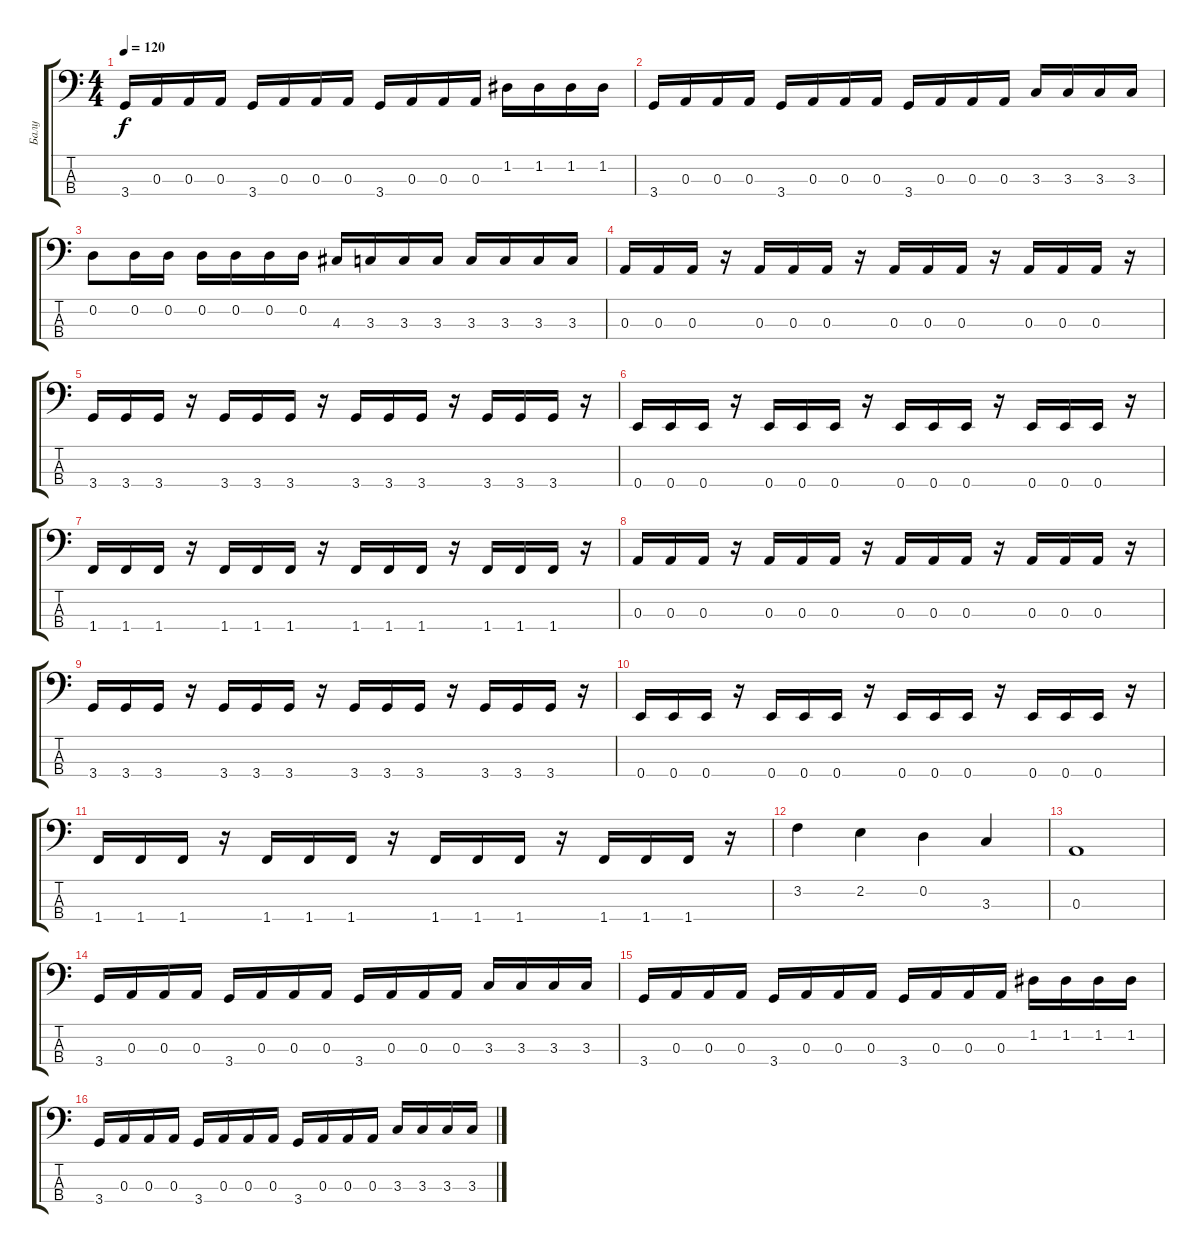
\track ("Балу" "Балу") {instrument electricbassfinger}
\staff {score tabs}
\tuning (G2 D2 A1 E1) {hide}
\ts (4 4)
\tempo 120
\clef f4
\ks c
3.4.16{dy f} 0.3.16 0.3.16 0.3.16 3.4.16 0.3.16 0.3.16 0.3.16 3.4.16 0.3.16 0.3.16 0.3.16 1.2.16 1.2.16 1.2.16 1.2.16 |
3.4.16 0.3.16 0.3.16 0.3.16 3.4.16 0.3.16 0.3.16 0.3.16 3.4.16 0.3.16 0.3.16 0.3.16 3.3.16 3.3.16 3.3.16 3.3.16 |
0.2.8 0.2.16 0.2.16 0.2.16 0.2.16 0.2.16 0.2.16 4.3.16 3.3.16 3.3.16 3.3.16 3.3.16 3.3.16 3.3.16 3.3.16 |
0.3.16 0.3.16 0.3.16 r.16 0.3.16 0.3.16 0.3.16 r.16 0.3.16 0.3.16 0.3.16 r.16 0.3.16 0.3.16 0.3.16 r.16 |
3.4.16 3.4.16 3.4.16 r.16 3.4.16 3.4.16 3.4.16 r.16 3.4.16 3.4.16 3.4.16 r.16 3.4.16 3.4.16 3.4.16 r.16 |
0.4.16 0.4.16 0.4.16 r.16 0.4.16 0.4.16 0.4.16 r.16 0.4.16 0.4.16 0.4.16 r.16 0.4.16 0.4.16 0.4.16 r.16 |
1.4.16 1.4.16 1.4.16 r.16 1.4.16 1.4.16 1.4.16 r.16 1.4.16 1.4.16 1.4.16 r.16 1.4.16 1.4.16 1.4.16 r.16 |
0.3.16 0.3.16 0.3.16 r.16 0.3.16 0.3.16 0.3.16 r.16 0.3.16 0.3.16 0.3.16 r.16 0.3.16 0.3.16 0.3.16 r.16 |
3.4.16 3.4.16 3.4.16 r.16 3.4.16 3.4.16 3.4.16 r.16 3.4.16 3.4.16 3.4.16 r.16 3.4.16 3.4.16 3.4.16 r.16 |
0.4.16 0.4.16 0.4.16 r.16 0.4.16 0.4.16 0.4.16 r.16 0.4.16 0.4.16 0.4.16 r.16 0.4.16 0.4.16 0.4.16 r.16 |
1.4.16 1.4.16 1.4.16 r.16 1.4.16 1.4.16 1.4.16 r.16 1.4.16 1.4.16 1.4.16 r.16 1.4.16 1.4.16 1.4.16 r.16 |
3.2.4 2.2.4 0.2.4 3.3.4 |
0.3.1 |
3.4.16 0.3.16 0.3.16 0.3.16 3.4.16 0.3.16 0.3.16 0.3.16 3.4.16 0.3.16 0.3.16 0.3.16 3.3.16 3.3.16 3.3.16 3.3.16 |
3.4.16 0.3.16 0.3.16 0.3.16 3.4.16 0.3.16 0.3.16 0.3.16 3.4.16 0.3.16 0.3.16 0.3.16 1.2.16 1.2.16 1.2.16 1.2.16 |
3.4.16 0.3.16 0.3.16 0.3.16 3.4.16 0.3.16 0.3.16 0.3.16 3.4.16 0.3.16 0.3.16 0.3.16 3.3.16 3.3.16 3.3.16 3.3.16
